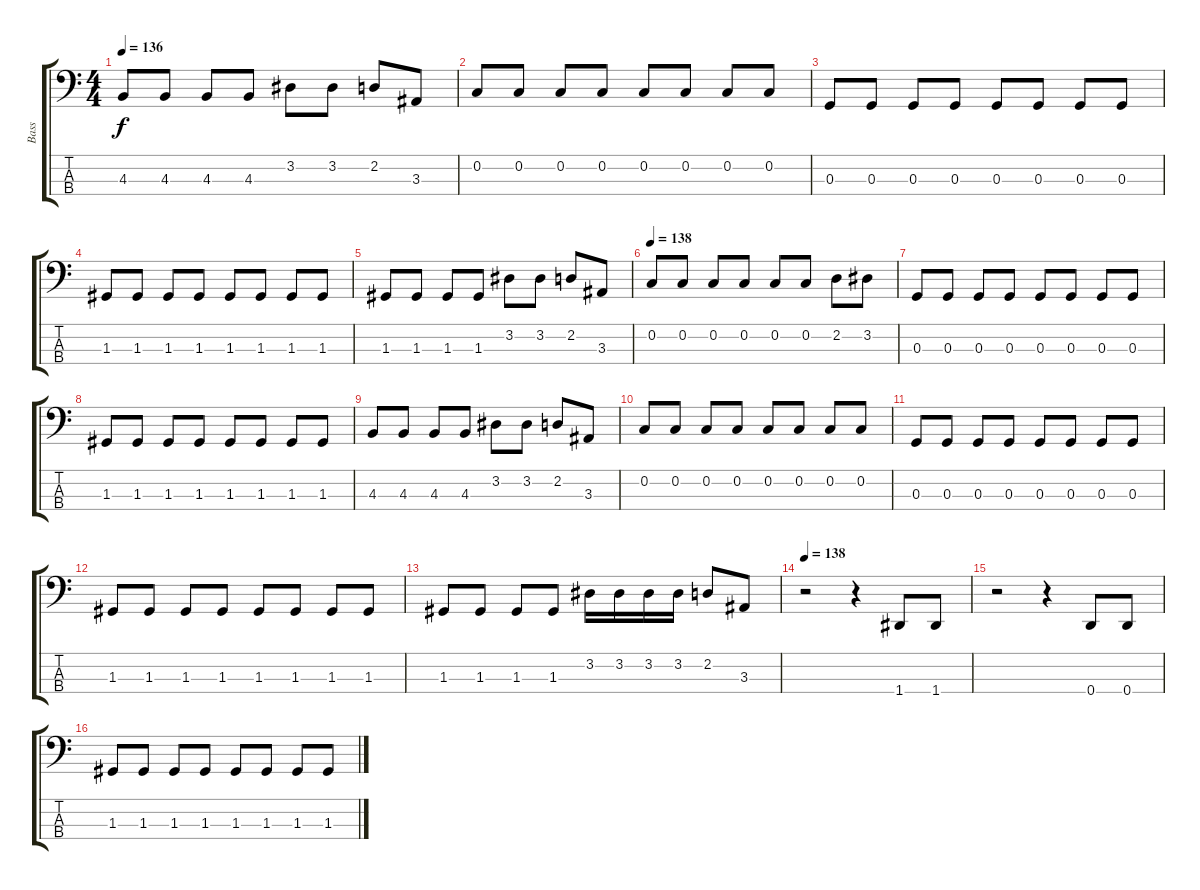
\track ("Bass" "Bass") {instrument electricbasspick}
\staff {score tabs}
\tuning (F2 C2 G1 D1) {hide}
\ts (4 4)
\tempo 136
\clef f4
\ks c
4.3.8{dy f} 4.3.8 4.3.8 4.3.8 3.2.8 3.2.8 2.2.8 3.3.8 |
0.2.8 0.2.8 0.2.8 0.2.8 0.2.8 0.2.8 0.2.8 0.2.8 |
0.3.8 0.3.8 0.3.8 0.3.8 0.3.8 0.3.8 0.3.8 0.3.8 |
1.3.8 1.3.8 1.3.8 1.3.8 1.3.8 1.3.8 1.3.8 1.3.8 |
1.3.8 1.3.8 1.3.8 1.3.8 3.2.8 3.2.8 2.2.8 3.3.8 |
\tempo 138
0.2.8 0.2.8 0.2.8 0.2.8 0.2.8 0.2.8 2.2.8 3.2.8 |
0.3.8 0.3.8 0.3.8 0.3.8 0.3.8 0.3.8 0.3.8 0.3.8 |
1.3.8 1.3.8 1.3.8 1.3.8 1.3.8 1.3.8 1.3.8 1.3.8 |
4.3.8 4.3.8 4.3.8 4.3.8 3.2.8 3.2.8 2.2.8 3.3.8 |
0.2.8 0.2.8 0.2.8 0.2.8 0.2.8 0.2.8 0.2.8 0.2.8 |
0.3.8 0.3.8 0.3.8 0.3.8 0.3.8 0.3.8 0.3.8 0.3.8 |
1.3.8 1.3.8 1.3.8 1.3.8 1.3.8 1.3.8 1.3.8 1.3.8 |
1.3.8 1.3.8 1.3.8 1.3.8 3.2.16 3.2.16 3.2.16 3.2.16 2.2.8 3.3.8 |
\tempo 138
r.2 r.4 1.4.8 1.4.8 |
r.2 r.4 0.4.8 0.4.8 |
1.3.8 1.3.8 1.3.8 1.3.8 1.3.8 1.3.8 1.3.8 1.3.8
